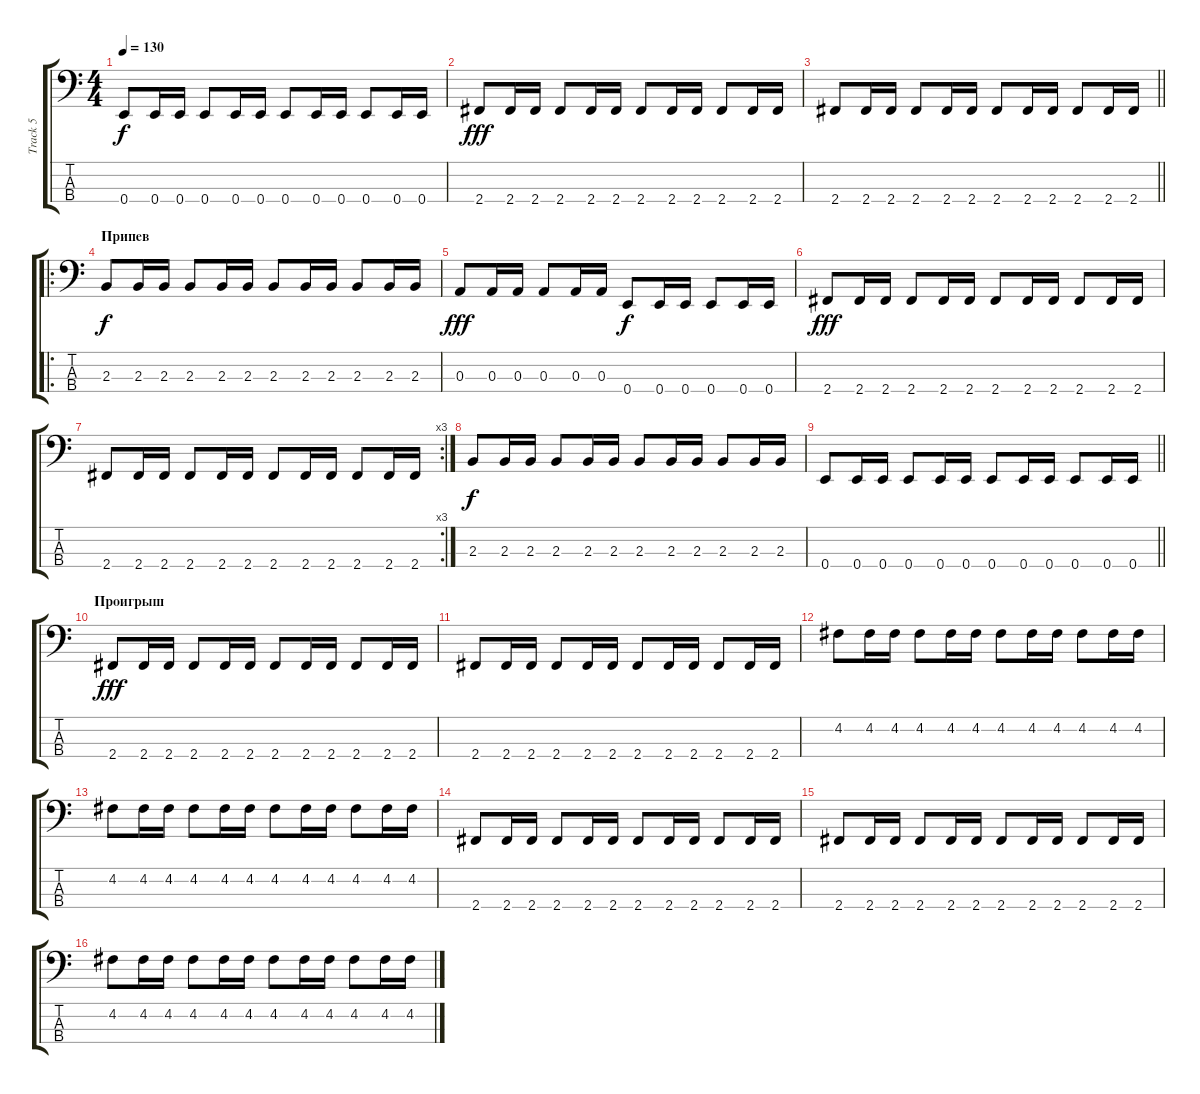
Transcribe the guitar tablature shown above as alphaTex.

\track ("Track 5" "Track 5") {instrument electricbassfinger}
\staff {score tabs}
\tuning (G2 D2 A1 E1) {hide}
\ts (4 4)
\tempo 130
\clef f4
\ks c
0.4.8{dy f} 0.4.16 0.4.16 0.4.8 0.4.16 0.4.16 0.4.8 0.4.16 0.4.16 0.4.8 0.4.16 0.4.16 |
2.4.8{dy fff} 2.4.16 2.4.16 2.4.8 2.4.16 2.4.16 2.4.8 2.4.16 2.4.16 2.4.8 2.4.16 2.4.16 |
\barLineRight lightlight
2.4.8 2.4.16 2.4.16 2.4.8 2.4.16 2.4.16 2.4.8 2.4.16 2.4.16 2.4.8 2.4.16 2.4.16 |
\ro
\section ("" "Припев")
2.3.8{dy f} 2.3.16 2.3.16 2.3.8 2.3.16 2.3.16 2.3.8 2.3.16 2.3.16 2.3.8 2.3.16 2.3.16 |
0.3.8{dy fff} 0.3.16 0.3.16 0.3.8 0.3.16 0.3.16 0.4.8{dy f} 0.4.16 0.4.16 0.4.8 0.4.16 0.4.16 |
2.4.8{dy fff} 2.4.16 2.4.16 2.4.8 2.4.16 2.4.16 2.4.8 2.4.16 2.4.16 2.4.8 2.4.16 2.4.16 |
\rc 3
2.4.8 2.4.16 2.4.16 2.4.8 2.4.16 2.4.16 2.4.8 2.4.16 2.4.16 2.4.8 2.4.16 2.4.16 |
2.3.8{dy f} 2.3.16 2.3.16 2.3.8 2.3.16 2.3.16 2.3.8 2.3.16 2.3.16 2.3.8 2.3.16 2.3.16 |
\barLineRight lightlight
0.4.8 0.4.16 0.4.16 0.4.8 0.4.16 0.4.16 0.4.8 0.4.16 0.4.16 0.4.8 0.4.16 0.4.16 |
\section ("" "Проигрыш")
2.4.8{dy fff} 2.4.16 2.4.16 2.4.8 2.4.16 2.4.16 2.4.8 2.4.16 2.4.16 2.4.8 2.4.16 2.4.16 |
2.4.8 2.4.16 2.4.16 2.4.8 2.4.16 2.4.16 2.4.8 2.4.16 2.4.16 2.4.8 2.4.16 2.4.16 |
4.2.8 4.2.16 4.2.16 4.2.8 4.2.16 4.2.16 4.2.8 4.2.16 4.2.16 4.2.8 4.2.16 4.2.16 |
4.2.8 4.2.16 4.2.16 4.2.8 4.2.16 4.2.16 4.2.8 4.2.16 4.2.16 4.2.8 4.2.16 4.2.16 |
2.4.8 2.4.16 2.4.16 2.4.8 2.4.16 2.4.16 2.4.8 2.4.16 2.4.16 2.4.8 2.4.16 2.4.16 |
2.4.8 2.4.16 2.4.16 2.4.8 2.4.16 2.4.16 2.4.8 2.4.16 2.4.16 2.4.8 2.4.16 2.4.16 |
4.2.8 4.2.16 4.2.16 4.2.8 4.2.16 4.2.16 4.2.8 4.2.16 4.2.16 4.2.8 4.2.16 4.2.16
